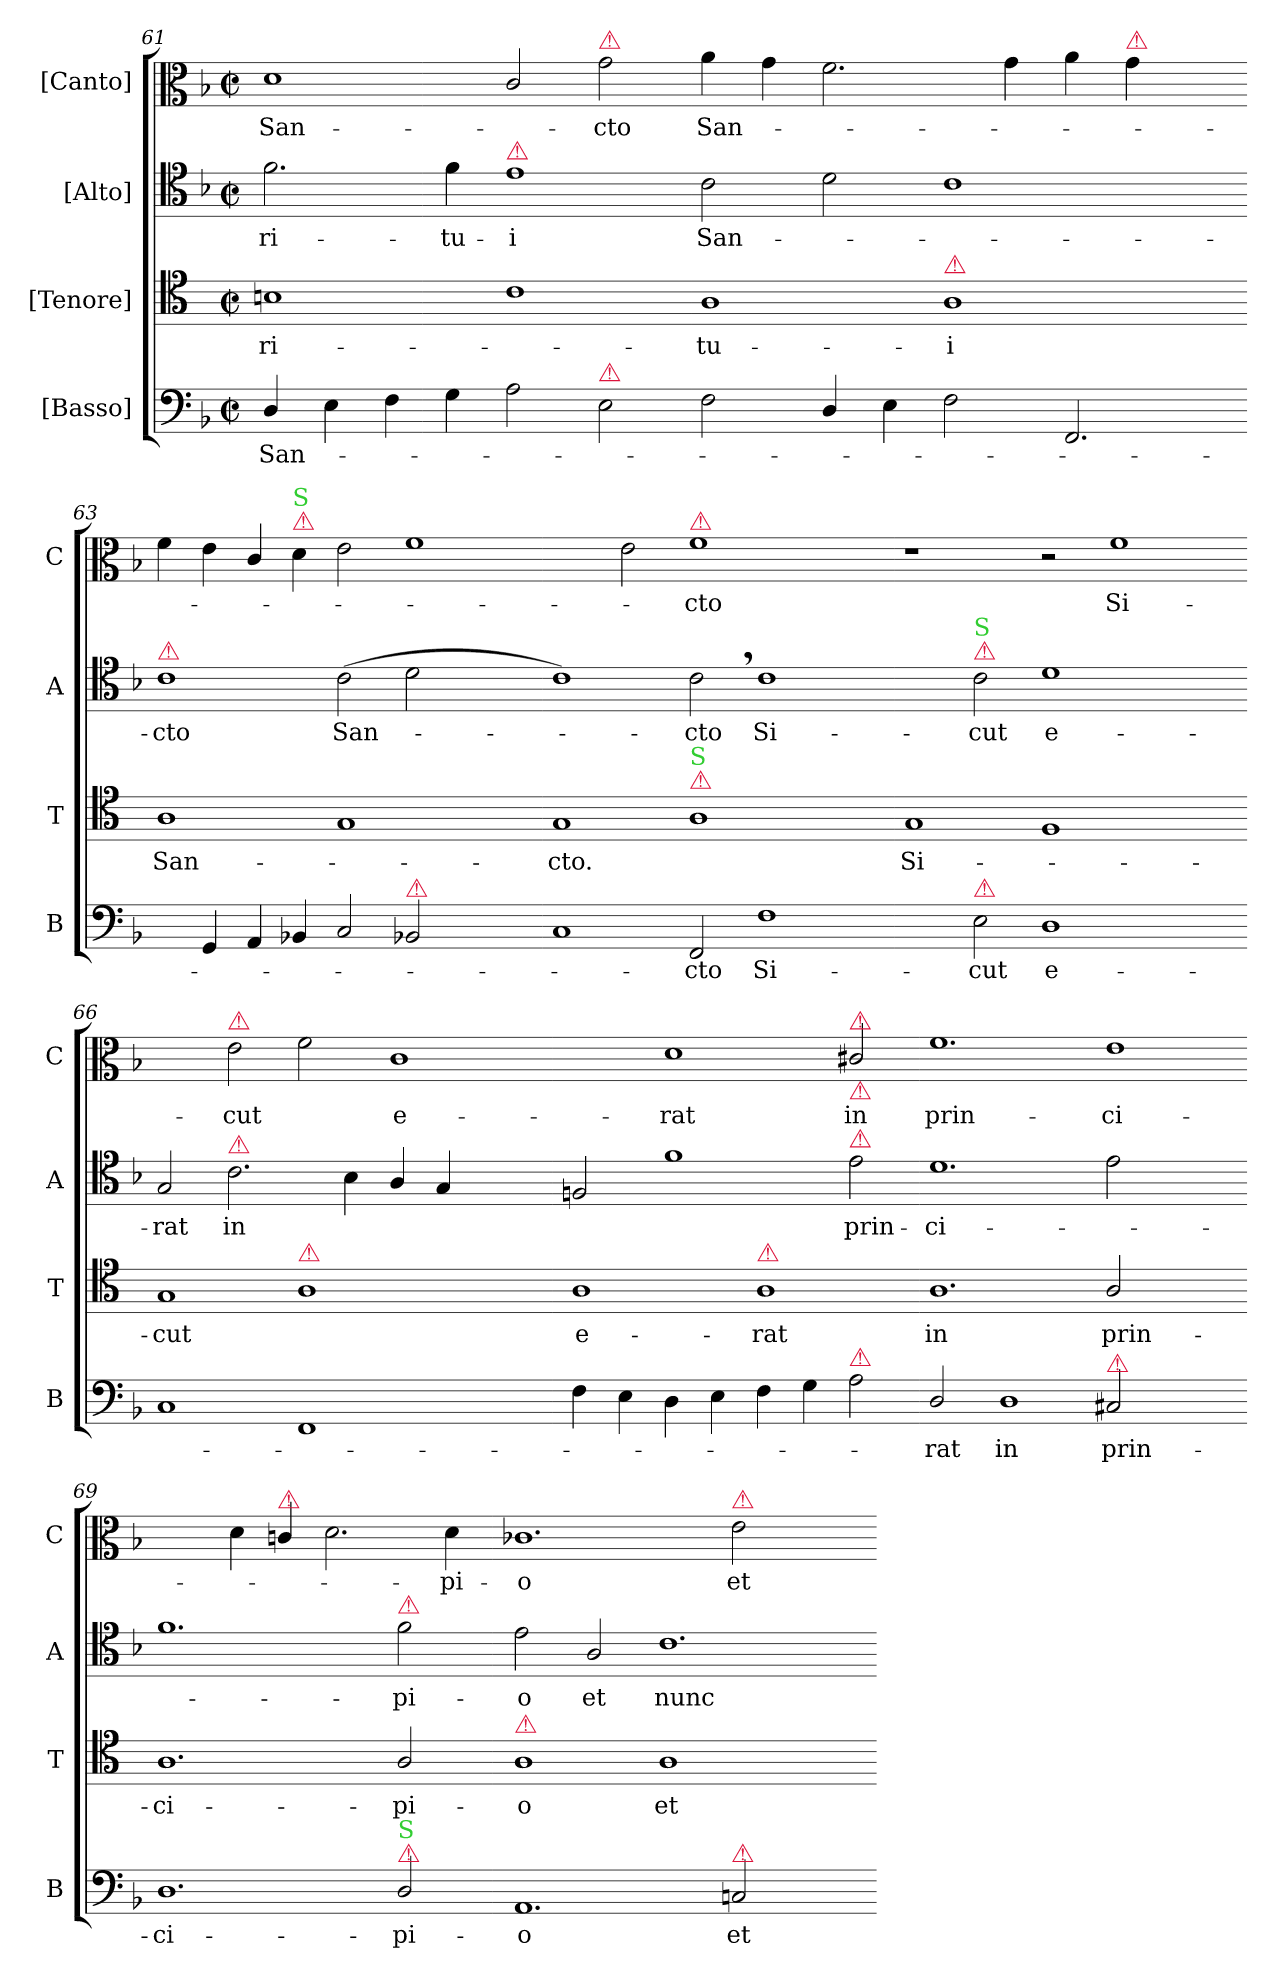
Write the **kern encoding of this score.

**kern	**text	**kern	**text	**kern	**text	**kern	**text
*part4	*part4	*part3	*part3	*part2	*part2	*part1	*part1
*staff4	*staff4	*staff3	*staff3	*staff2	*staff2	*staff1	*staff1
*I"[Basso]	*	*I"[Tenore]	*	*I"[Alto]	*	*I"[Canto]	*
*I'B	*	*I'T	*	*I'A	*	*I'C	*
*clefF4	*	*clefC4	*	*clefC4	*	*clefC3	*
*k[b-]	*	*k[]	*	*k[b-]	*	*k[b-]	*
*M2/1	*	*M2/1	*	*M2/1	*	*M2/1	*
*met(c|)	*	*met(c|)	*	*met(c|)	*	*met(c|)	*
=61	=61	=61	=61	=61	=61	=61	=61
4D/	San-	1Bn	-ri-	2.f\	-ri-	1d	San-
4E\	.	.	.	.	.	.	.
4F\	.	.	.	.	.	.	.
4G\	.	.	.	4f\	-tu-	.	.
!	!	!	!	!LO:TX:a:color=crimson:t=⚠	!	!	!
2A\	.	1c	.	1e	-i	2c/	.
!	!	!	!	!	!	!LO:TX:a:color=crimson:t=⚠	!
!LO:TX:a:color=crimson:t=⚠	!	!	!	!	!	!	!
2E\	.	.	.	.	.	2g\	-cto
=62-	=62-	=62-	=62-	=62-	=62-	=62-	=62-
2F\	.	1A	-tu-	2c\	San-	4a\	San-
.	.	.	.	.	.	4g\	.
4D/	.	.	.	2d\	.	2.f\	.
4E\	.	.	.	.	.	.	.
!	!	!LO:TX:a:color=crimson:t=⚠	!	!	!	!	!
2F\	.	1A	-i	1c	.	.	.
.	.	.	.	.	.	4g\	.
2.FF/	.	.	.	.	.	4a\	.
!	!	!	!	!	!	!LO:TX:a:color=crimson:t=⚠	!
.	.	.	.	.	.	4g\	.
.	.	4ryy	.	4ryy	.	4ryy	.
=63-	=63-	=63-	=63-	=63-	=63-	=63-	=63-
!	!	!	!	!LO:TX:a:color=crimson:t=⚠	!	!	!
4ryy	.	1A	San-	1c	-cto	4f\	.
4GG/	.	.	.	.	.	4e\	.
4AA/	.	.	.	.	.	4c/	.
!	!	!	!	!	!	!LO:TX:a:color=crimson:t=⚠	!
!	!	!	!	!	!	!LO:TX:a:color=limegreen:t=S	!
4BB-X/	.	.	.	.	.	4d\	.
2C/	.	1G	.	(2c\	San-	2e\	.
!LO:TX:a:color=crimson:t=⚠	!	!	!	!	!	!	!
2BB-X/	.	.	.	2d\	.	1f\	.
2ryy	.	2ryy	.	2ryy	.	.	.
=64-	=64-	=64-	=64-	=64-	=64-	=64-	=64-
1C	.	1G	-cto.	1c)	.	2ryy	.
.	.	.	.	.	.	2e\	.
!	!	!	!	!	!	!LO:TX:a:color=crimson:t=⚠	!
!	!	!LO:TX:a:color=crimson:t=⚠	!	!	!	!	!
!	!	!LO:TX:a:color=limegreen:t=S	!	!	!	!	!
2FF/	-cto	1A	.	2c,<\	-cto	1f	-cto
1F\	Si-	.	.	1c\	Si-	.	.
.	.	2ryy	.	.	.	2ryy	.
=65-	=65-	=65-	=65-	=65-	=65-	=65-	=65-
2ryy	.	1G	Si-	2ryy	.	1r	.
!	!	!	!	!LO:TX:a:color=crimson:t=⚠	!	!	!
!	!	!	!	!LO:TX:a:color=limegreen:t=S	!	!	!
!LO:TX:a:color=crimson:t=⚠	!	!	!	!	!	!	!
2E\	-cut	.	.	2c\	-cut	.	.
1D	e-	1F	.	1d	e-	2r	.
.	.	.	.	.	.	1f\	Si-
2ryy	.	2ryy	.	2ryy	.	.	.
=66-	=66-	=66-	=66-	=66-	=66-	=66-	=66-
1C	.	1G	-cut	2G/	-rat	2ryy	.
!	!	!	!	!	!	!LO:TX:a:color=crimson:t=⚠	!
!	!	!	!	!LO:TX:a:color=crimson:t=⚠	!	!	!
.	.	.	.	2.c\	in	2e\	-cut
!	!	!LO:TX:a:color=crimson:t=⚠	!	!	!	!	!
1FF	.	1A	.	.	.	2f\	.
.	.	.	.	4B-\	.	.	.
.	.	.	.	4A/	.	1c\	e-
.	.	.	.	4G/	.	.	.
2ryy	.	2ryy	.	2ryy	.	.	.
=67-	=67-	=67-	=67-	=67-	=67-	=67-	=67-
4F\	.	1A	e-	2Fn/	.	2ryy	.
4E\	.	.	.	.	.	.	.
4D\	.	.	.	1f	.	1d	-rat
4E\	.	.	.	.	.	.	.
!	!	!LO:TX:a:color=crimson:t=⚠	!	!	!	!	!
4F\	.	1A	-rat	.	.	.	.
4G\	.	.	.	.	.	.	.
!	!	!	!	!	!	!LO:TX:a:color=crimson:t=⚠	!
!	!	!	!	!	!	!LO:TX:b:color=crimson:t=⚠	!
!	!	!	!	!LO:TX:a:color=crimson:t=⚠	!	!	!
!LO:TX:a:color=crimson:t=⚠	!	!	!	!	!	!	!
2A\	.	.	.	2e\	prin-	2c#X/	in
=68-	=68-	=68-	=68-	=68-	=68-	=68-	=68-
2D/	-rat	1.A	in	1.d	-ci-	1.f	prin-
1D	in	.	.	.	.	.	.
!LO:TX:a:color=crimson:t=⚠	!	!	!	!	!	!	!
2C#X/	prin-	2A/	prin-	2e\	.	1e\	-ci-
2ryy	.	2ryy	.	2ryy	.	.	.
=69-	=69-	=69-	=69-	=69-	=69-	=69-	=69-
1.D	-ci-	1.A	-ci-	1.f	.	2ryy	.
.	.	.	.	.	.	4d\	.
!	!	!	!	!	!	!LO:TX:a:color=crimson:t=⚠	!
.	.	.	.	.	.	4cn/	.
.	.	.	.	.	.	2.d\	.
!	!	!	!	!LO:TX:a:color=crimson:t=⚠	!	!	!
!LO:TX:a:color=crimson:t=⚠	!	!	!	!	!	!	!
!LO:TX:a:color=limegreen:t=S	!	!	!	!	!	!	!
2D/	-pi-	2A/	-pi-	2f\	-pi-	.	.
.	.	.	.	.	.	4d\	pi-
=70-	=70-	=70-	=70-	=70-	=70-	=70-	=70-
!	!	!LO:TX:a:color=crimson:t=⚠	!	!	!	!	!
1.AA	-o	1A	-o	2e\	-o	1.c-X	-o
.	.	.	.	2A/	et	.	.
.	.	1A	et	1.c	nunc	.	.
!	!	!	!	!	!	!LO:TX:a:color=crimson:t=⚠	!
!LO:TX:a:color=crimson:t=⚠	!	!	!	!	!	!	!
2Cn/	et	.	.	.	.	2e\	et
2ryy	.	2ryy	.	.	.	2ryy	.
=-	=-	=-	=-	=-	=-	=-	=-
*-	*-	*-	*-	*-	*-	*-	*-
